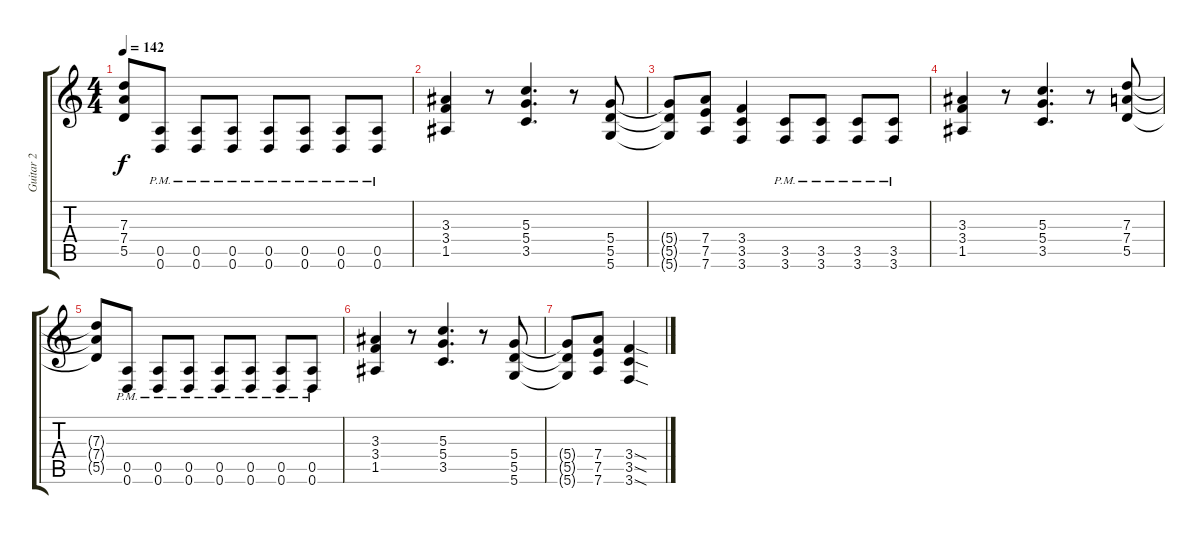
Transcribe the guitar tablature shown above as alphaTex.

\track ("Guitar 2" "Guitar 2") {instrument distortionguitar}
\staff {score tabs}
\tuning (E4 B3 G3 D3 A2 D2) {hide}
\ts (4 4)
\tempo 142
\clef g2
\ks c
(7.3{t} 7.4{t} 5.5{t}).8{dy f} (0.5{pm} 0.6{pm}).8 (0.5{pm} 0.6{pm}).8 (0.5{pm} 0.6{pm}).8 (0.5{pm} 0.6{pm}).8 (0.5{pm} 0.6{pm}).8 (0.5{pm} 0.6{pm}).8 (0.5{pm} 0.6{pm}).8 |
(3.3 3.4 1.5).4 r.8 (5.3 5.4 3.5).4{d} r.8 (5.4 5.5 5.6).8 |
(5.4{t} 5.5{t} 5.6{t}).8 (7.4 7.5 7.6).8 (3.4 3.5 3.6).4 (3.5{pm} 3.6{pm}).8 (3.5{pm} 3.6{pm}).8 (3.5{pm} 3.6{pm}).8 (3.5{pm} 3.6{pm}).8 |
(3.3 3.4 1.5).4 r.8 (5.3 5.4 3.5).4{d} r.8 (7.3 7.4 5.5).8 |
(7.3{t} 7.4{t} 5.5{t}).8 (0.5{pm} 0.6{pm}).8 (0.5{pm} 0.6{pm}).8 (0.5{pm} 0.6{pm}).8 (0.5{pm} 0.6{pm}).8 (0.5{pm} 0.6{pm}).8 (0.5{pm} 0.6{pm}).8 (0.5{pm} 0.6{pm}).8 |
(3.3 3.4 1.5).4 r.8 (5.3 5.4 3.5).4{d} r.8 (5.4 5.5 5.6).8 |
(5.4{t} 5.5{t} 5.6{t}).8 (7.4 7.5 7.6).8 (3.4{sod} 3.5{sod} 3.6{sod}).4
